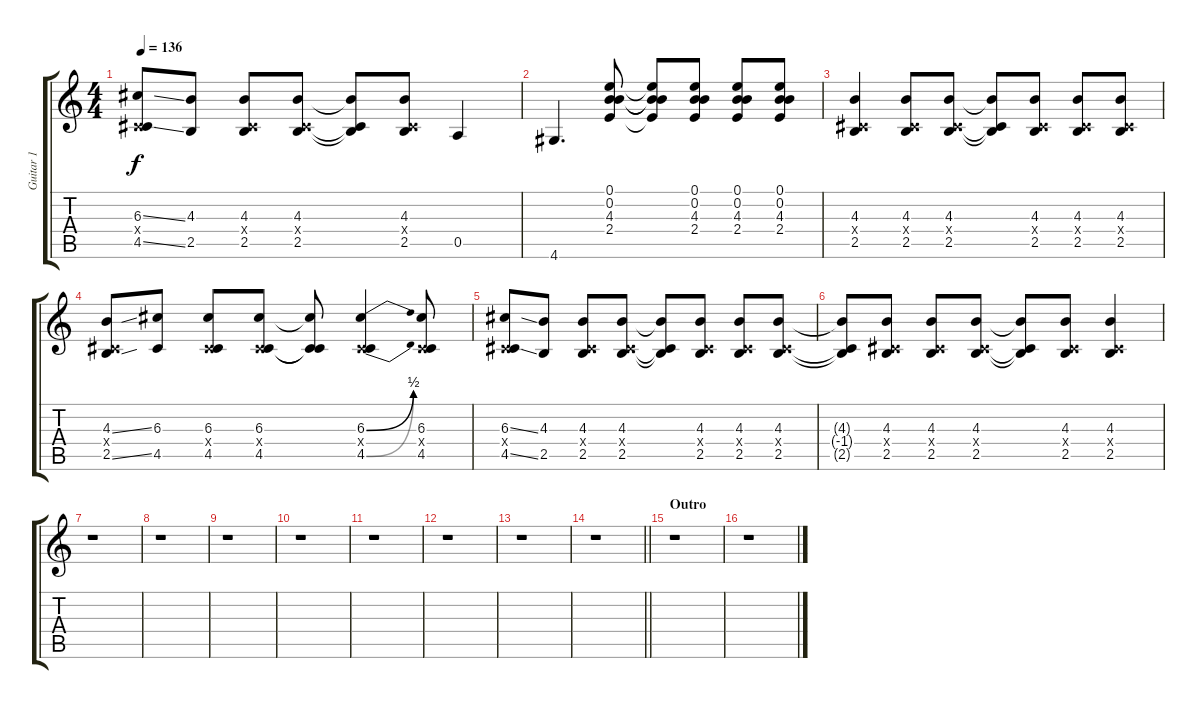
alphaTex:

\track ("Guitar 1" "Guitar 1") {instrument distortionguitar}
\staff {score tabs}
\tuning (E4 B3 G3 D3 A2 E2) {hide}
\ts (4 4)
\tempo 136
\clef g2
\ks c
(6.3{ss} -1.4{x} 4.5{ss}).8{dy f} (4.3 2.5).8 (4.3 -1.4{x} 2.5).8 (4.3 -1.4{x} 2.5).8 (4.3{t} -1.4{t} 2.5{t}).8 (4.3 -1.4{x} 2.5).8 0.5.4 |
4.6.4{d} (0.1 0.2 4.3 2.4).8 (0.1{t} 0.2{t} 4.3{t} 2.4{t}).8 (0.1 0.2 4.3 2.4).8 (0.1 0.2 4.3 2.4).8 (0.1 0.2 4.3 2.4).8 |
(4.3 -1.4{x} 2.5).4 (4.3 -1.4{x} 2.5).8 (4.3 -1.4{x} 2.5).8 (4.3{t} -1.4{t} 2.5{t}).8 (4.3 -1.4{x} 2.5).8 (4.3 -1.4{x} 2.5).8 (4.3 -1.4{x} 2.5).8 |
(4.3{ss} -1.4{x} 2.5{ss}).8 (6.3 4.5).8 (6.3 -1.4{x} 4.5).8 (6.3 -1.4{x} 4.5).8 (6.3{t} -1.4{t} 4.5{t}).8 (6.3{be (bend 0 0 60 2)} -1.4{x} 4.5{be (bend 0 0 60 2)}).4 (6.3 -1.4{x} 4.5).8 |
(6.3{ss} -1.4{x} 4.5{ss}).8 (4.3 2.5).8 (4.3 -1.4{x} 2.5).8 (4.3 -1.4{x} 2.5).8 (4.3{t} -1.4{t} 2.5{t}).8 (4.3 -1.4{x} 2.5).8 (4.3 -1.4{x} 2.5).8 (4.3 -1.4{x} 2.5).8 |
(4.3{t} -1.4{t} 2.5{t}).8 (4.3 -1.4{x} 2.5).8 (4.3 -1.4{x} 2.5).8 (4.3 -1.4{x} 2.5).8 (4.3{t} -1.4{t} 2.5{t}).8 (4.3 -1.4{x} 2.5).8 (4.3 -1.4{x} 2.5).4 |
r.1 |
r.1 |
r.1 |
r.1 |
r.1 |
r.1 |
r.1 |
\barLineRight lightlight
r.1 |
\section ("" "Outro")
r.1 |
r.1
